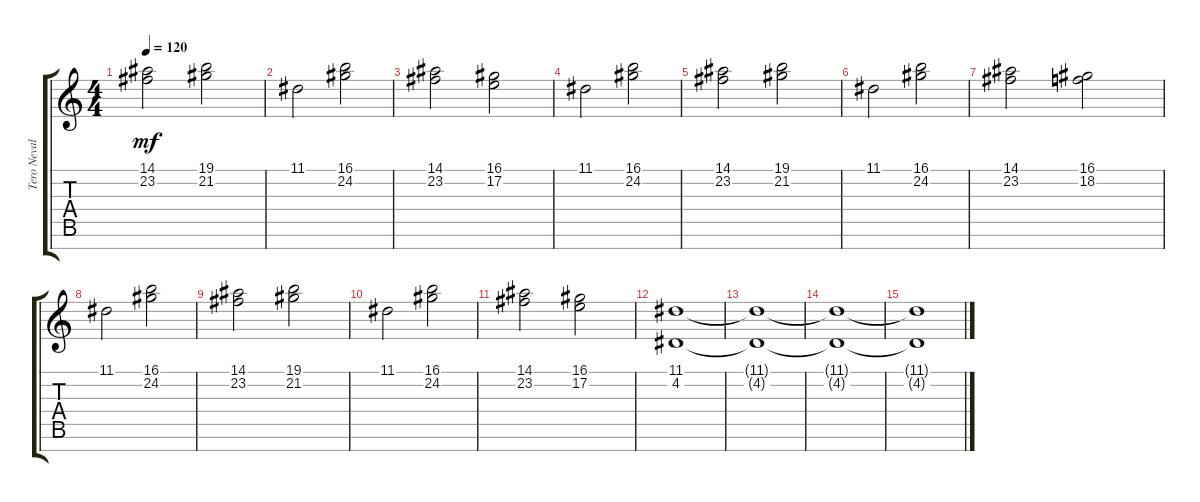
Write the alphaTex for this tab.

\track ("Tero Nevala (choir)" "Tero Neval") {instrument choiraahs}
\staff {score tabs}
\tuning (E4 B3 G3 D3 A2 E2 B1) {hide}
\ts (4 4)
\tempo 120
\clef g2
\ks c
(14.1 23.2).2{dy mf} (19.1 21.2).2 |
11.1.2 (16.1 24.2).2 |
(14.1 23.2).2 (16.1 17.2).2 |
11.1.2 (16.1 24.2).2 |
(14.1 23.2).2 (19.1 21.2).2 |
11.1.2 (16.1 24.2).2 |
(14.1 23.2).2 (16.1 18.2).2 |
11.1.2 (16.1 24.2).2 |
(14.1 23.2).2 (19.1 21.2).2 |
11.1.2 (16.1 24.2).2 |
(14.1 23.2).2 (16.1 17.2).2 |
(11.1 4.2).1 |
(11.1{t} 4.2{t}).1 |
(11.1{t} 4.2{t}).1 |
(11.1{t} 4.2{t}).1
